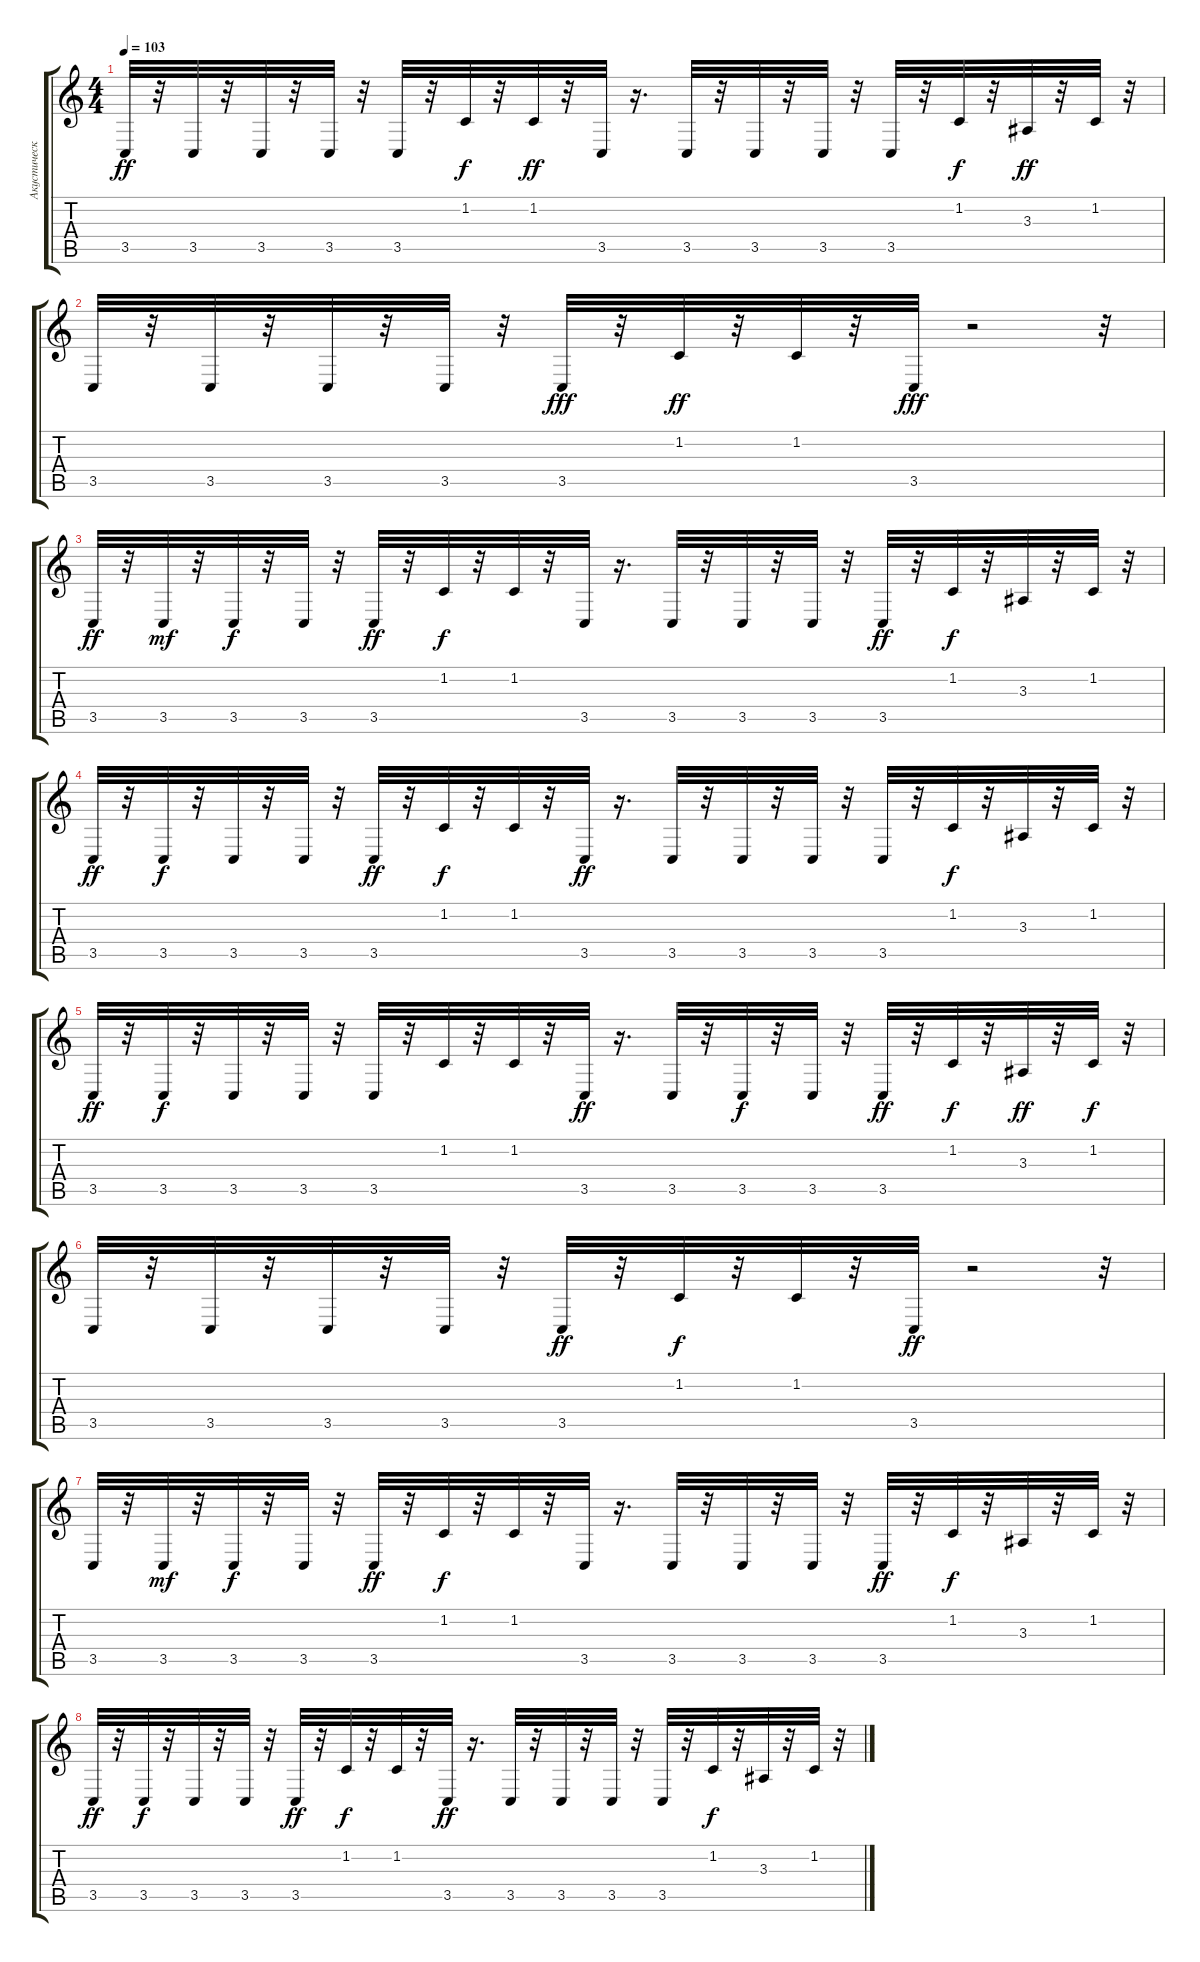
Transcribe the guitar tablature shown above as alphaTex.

\track ("Акустический Гранд Роял" "Акустическ") {instrument acousticgrandpiano}
\staff {score tabs}
\tuning (E4 B3 G3 D3 A2 E2) {hide}
\ts (4 4)
\tempo 103
\clef g2
\ks c
3.5.32{dy ff} r.32 3.5.32 r.32 3.5.32 r.32 3.5.32 r.32 3.5.32 r.32 1.2.32{dy f} r.32 1.2.32{dy ff} r.32 3.5.32 r.16{d} 3.5.32 r.32 3.5.32 r.32 3.5.32 r.32 3.5.32 r.32 1.2.32{dy f} r.32 3.3.32{dy ff} r.32 1.2.32 r.32 |
3.5.32 r.32 3.5.32 r.32 3.5.32 r.32 3.5.32 r.32 3.5.32{dy fff} r.32 1.2.32{dy ff} r.32 1.2.32 r.32 3.5.32{dy fff} r.2 r.32 |
3.5.32{dy ff} r.32 3.5.32{dy mf} r.32 3.5.32{dy f} r.32 3.5.32 r.32 3.5.32{dy ff} r.32 1.2.32{dy f} r.32 1.2.32 r.32 3.5.32 r.16{d} 3.5.32 r.32 3.5.32 r.32 3.5.32 r.32 3.5.32{dy ff} r.32 1.2.32{dy f} r.32 3.3.32 r.32 1.2.32 r.32 |
3.5.32{dy ff} r.32 3.5.32{dy f} r.32 3.5.32 r.32 3.5.32 r.32 3.5.32{dy ff} r.32 1.2.32{dy f} r.32 1.2.32 r.32 3.5.32{dy ff} r.16{d} 3.5.32 r.32 3.5.32 r.32 3.5.32 r.32 3.5.32 r.32 1.2.32{dy f} r.32 3.3.32 r.32 1.2.32 r.32 |
3.5.32{dy ff} r.32 3.5.32{dy f} r.32 3.5.32 r.32 3.5.32 r.32 3.5.32 r.32 1.2.32 r.32 1.2.32 r.32 3.5.32{dy ff} r.16{d} 3.5.32 r.32 3.5.32{dy f} r.32 3.5.32 r.32 3.5.32{dy ff} r.32 1.2.32{dy f} r.32 3.3.32{dy ff} r.32 1.2.32{dy f} r.32 |
3.5.32 r.32 3.5.32 r.32 3.5.32 r.32 3.5.32 r.32 3.5.32{dy ff} r.32 1.2.32{dy f} r.32 1.2.32 r.32 3.5.32{dy ff} r.2 r.32 |
3.5.32 r.32 3.5.32{dy mf} r.32 3.5.32{dy f} r.32 3.5.32 r.32 3.5.32{dy ff} r.32 1.2.32{dy f} r.32 1.2.32 r.32 3.5.32 r.16{d} 3.5.32 r.32 3.5.32 r.32 3.5.32 r.32 3.5.32{dy ff} r.32 1.2.32{dy f} r.32 3.3.32 r.32 1.2.32 r.32 |
3.5.32{dy ff} r.32 3.5.32{dy f} r.32 3.5.32 r.32 3.5.32 r.32 3.5.32{dy ff} r.32 1.2.32{dy f} r.32 1.2.32 r.32 3.5.32{dy ff} r.16{d} 3.5.32 r.32 3.5.32 r.32 3.5.32 r.32 3.5.32 r.32 1.2.32{dy f} r.32 3.3.32 r.32 1.2.32 r.32
